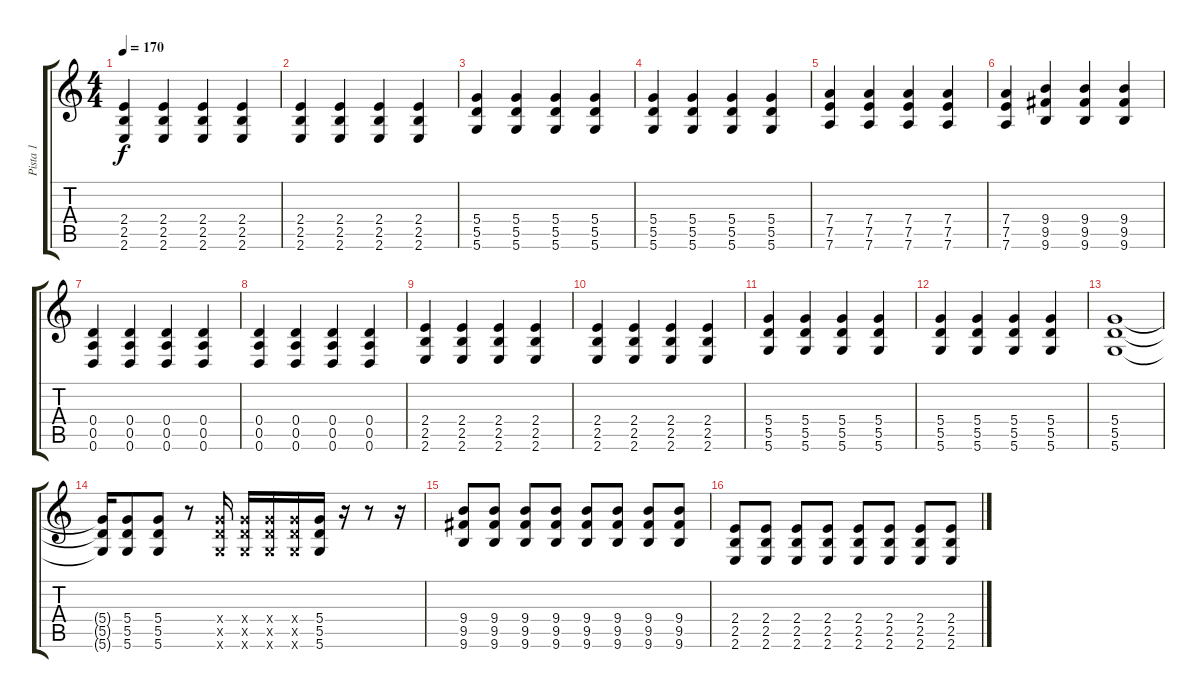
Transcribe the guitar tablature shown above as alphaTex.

\track ("Pista 1" "Pista 1") {instrument distortionguitar}
\staff {score tabs}
\tuning (E4 B3 G3 D3 A2 D2) {hide}
\ts (4 4)
\tempo 170
\clef g2
\ks c
(2.4 2.5 2.6).4{dy f} (2.4 2.5 2.6).4 (2.4 2.5 2.6).4 (2.4 2.5 2.6).4 |
(2.4 2.5 2.6).4 (2.4 2.5 2.6).4 (2.4 2.5 2.6).4 (2.4 2.5 2.6).4 |
(5.4 5.5 5.6).4 (5.4 5.5 5.6).4 (5.4 5.5 5.6).4 (5.4 5.5 5.6).4 |
(5.4 5.5 5.6).4 (5.4 5.5 5.6).4 (5.4 5.5 5.6).4 (5.4 5.5 5.6).4 |
(7.4 7.5 7.6).4 (7.4 7.5 7.6).4 (7.4 7.5 7.6).4 (7.4 7.5 7.6).4 |
(7.4 7.5 7.6).4 (9.4 9.5 9.6).4 (9.4 9.5 9.6).4 (9.4 9.5 9.6).4 |
(0.4 0.5 0.6).4 (0.4 0.5 0.6).4 (0.4 0.5 0.6).4 (0.4 0.5 0.6).4 |
(0.4 0.5 0.6).4 (0.4 0.5 0.6).4 (0.4 0.5 0.6).4 (0.4 0.5 0.6).4 |
(2.4 2.5 2.6).4 (2.4 2.5 2.6).4 (2.4 2.5 2.6).4 (2.4 2.5 2.6).4 |
(2.4 2.5 2.6).4 (2.4 2.5 2.6).4 (2.4 2.5 2.6).4 (2.4 2.5 2.6).4 |
(5.4 5.5 5.6).4 (5.4 5.5 5.6).4 (5.4 5.5 5.6).4 (5.4 5.5 5.6).4 |
(5.4 5.5 5.6).4 (5.4 5.5 5.6).4 (5.4 5.5 5.6).4 (5.4 5.5 5.6).4 |
(5.4 5.5 5.6).1 |
(5.4{t} 5.5{t} 5.6{t}).16 (5.4 5.5 5.6).8 (5.4 5.5 5.6).8 r.8 (5.4{x} 5.5{x} 5.6{x}).16 (5.4{x} 5.5{x} 5.6{x}).16 (5.4{x} 5.5{x} 5.6{x}).16 (5.4{x} 5.5{x} 5.6{x}).16 (5.4 5.5 5.6).16 r.16 r.8 r.16 |
(9.4 9.5 9.6).8 (9.4 9.5 9.6).8 (9.4 9.5 9.6).8 (9.4 9.5 9.6).8 (9.4 9.5 9.6).8 (9.4 9.5 9.6).8 (9.4 9.5 9.6).8 (9.4 9.5 9.6).8 |
(2.4 2.5 2.6).8 (2.4 2.5 2.6).8 (2.4 2.5 2.6).8 (2.4 2.5 2.6).8 (2.4 2.5 2.6).8 (2.4 2.5 2.6).8 (2.4 2.5 2.6).8 (2.4 2.5 2.6).8
